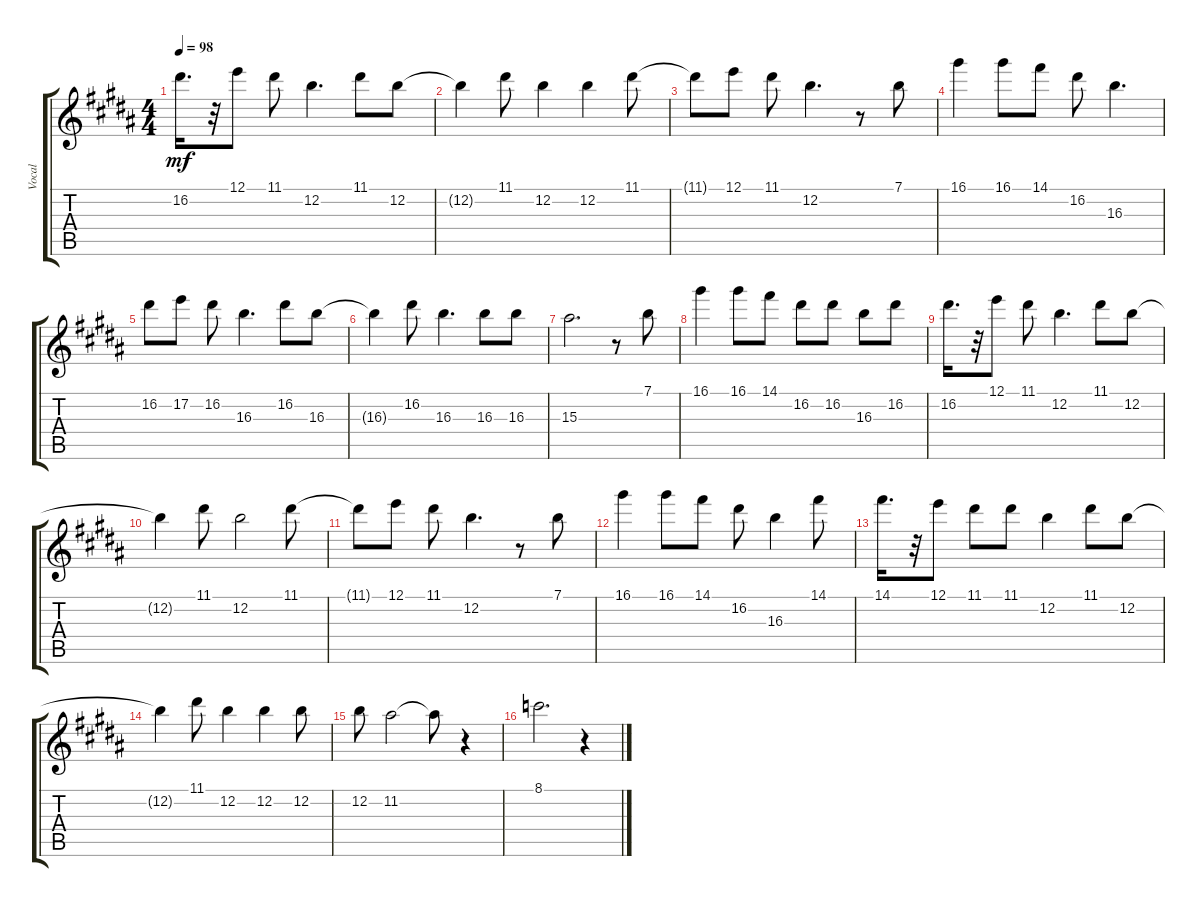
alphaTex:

\track ("Vocal" "Vocal") {instrument electricguitarclean}
\staff {score tabs}
\tuning (E4 B3 G3 D3 A2 E2) {hide}
\ts (4 4)
\tempo 98
\clef g2
\ks b
16.2.16{d dy mf} r.32 12.1.8 11.1.8 12.2.4{d} 11.1.8 12.2.8 |
12.2{t}.4 11.1.8 12.2.4 12.2.4 11.1.8 |
11.1{t}.8 12.1.8 11.1.8 12.2.4{d} r.8 7.1.8 |
16.1.4 16.1.8 14.1.8 16.2.8 16.3.4{d} |
16.2.8 17.2.8 16.2.8 16.3.4{d} 16.2.8 16.3.8 |
16.3{t}.4 16.2.8 16.3.4{d} 16.3.8 16.3.8 |
15.3.2{d} r.8 7.1.8 |
16.1.4 16.1.8 14.1.8 16.2.8 16.2.8 16.3.8 16.2.8 |
16.2.16{d} r.32 12.1.8 11.1.8 12.2.4{d} 11.1.8 12.2.8 |
12.2{t}.4 11.1.8 12.2.2 11.1.8 |
11.1{t}.8 12.1.8 11.1.8 12.2.4{d} r.8 7.1.8 |
16.1.4 16.1.8 14.1.8 16.2.8 16.3.4 14.1.8 |
14.1.16{d} r.32 12.1.8 11.1.8 11.1.8 12.2.4 11.1.8 12.2.8 |
12.2{t}.4 11.1.8 12.2.4 12.2.4 12.2.8 |
12.2.8 11.2.2 11.2{t}.8 r.4 |
8.1.2{d} r.4
